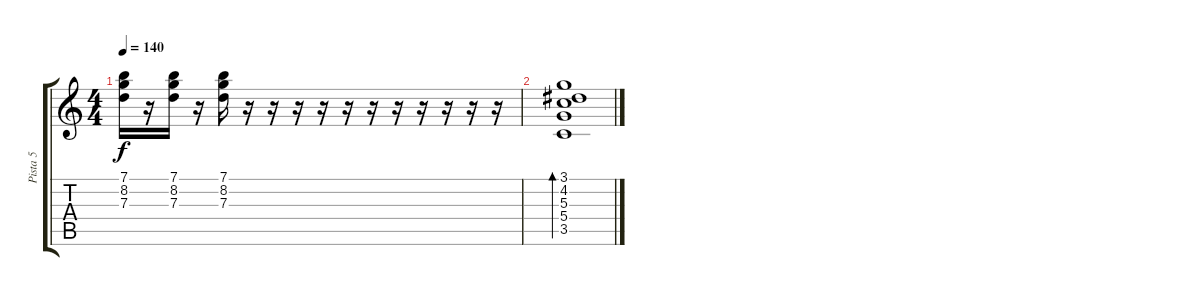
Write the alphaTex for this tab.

\track ("Pista 5" "Pista 5") {instrument acousticguitarnylon}
\staff {score tabs}
\tuning (E4 B3 G3 D3 A2 E2) {hide}
\ts (4 4)
\tempo 140
\clef g2
\ks c
(7.1 8.2 7.3).16{dy f} r.16 (7.1 8.2 7.3).16 r.16 (7.1 8.2 7.3).16 r.16 r.16 r.16 r.16 r.16 r.16 r.16 r.16 r.16 r.16 r.16 |
(3.1 4.2 5.3 5.4 3.5).1{bd 480}
